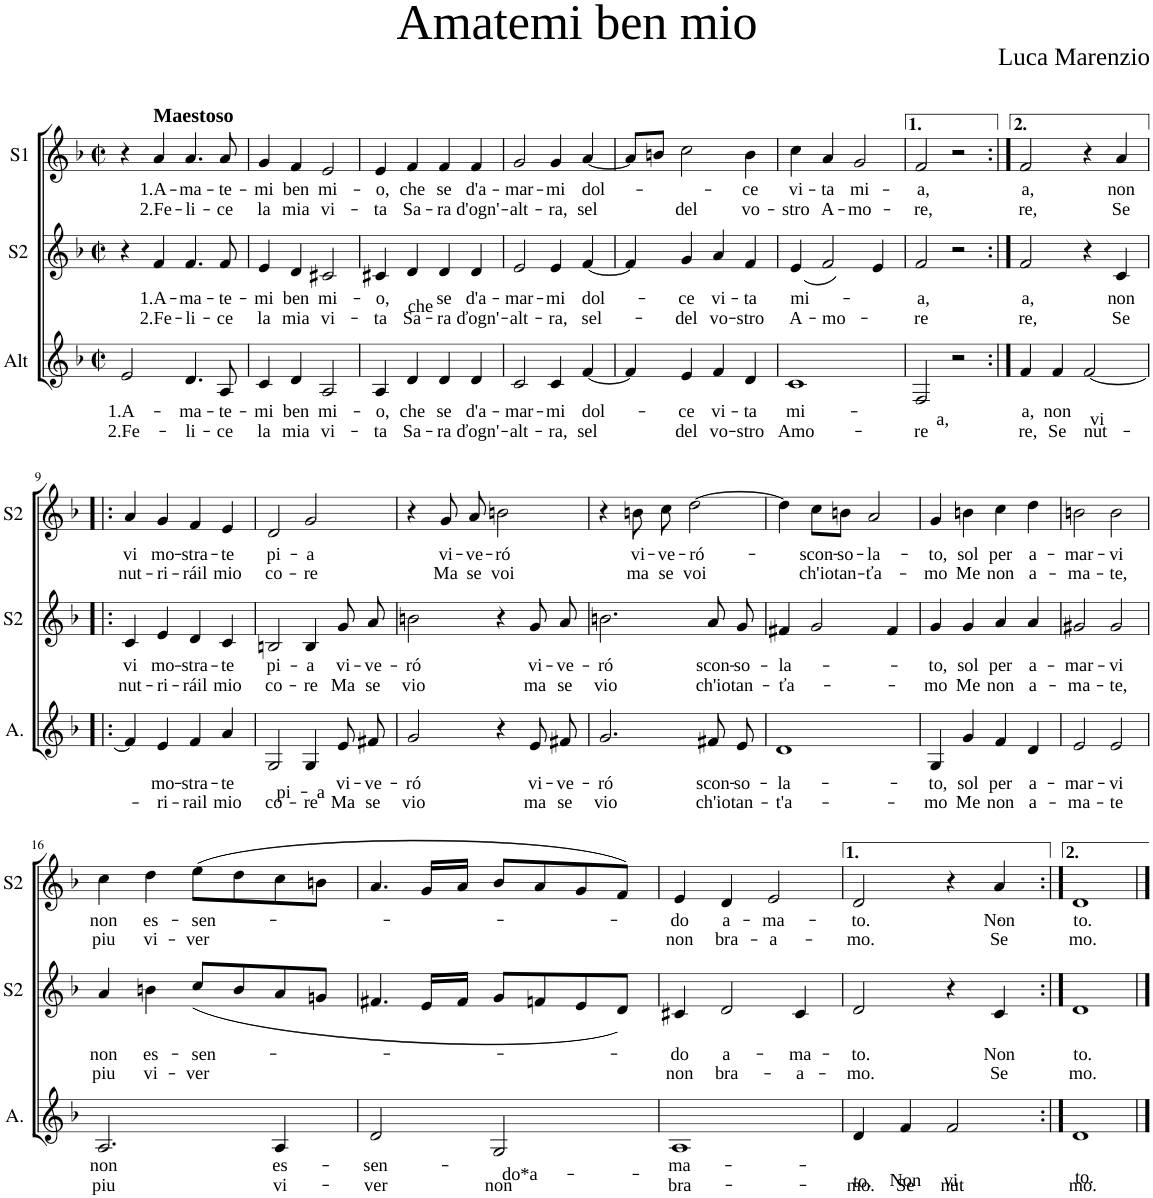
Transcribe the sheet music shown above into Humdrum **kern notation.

**kern	**text	**text	**kern	**text	**text	**kern	**text	**text
*part3	*part3	*part3	*part2	*part2	*part2	*part1	*part1	*part1
*staff3	*staff3	*staff3	*staff2	*staff2	*staff2	*staff1	*staff1	*staff1
*I"Alt	*	*	*I"S2	*	*	*I"S1	*	*
*I'A.	*	*	*I'S2	*	*	*I'S2	*	*
*clefG2	*	*	*clefG2	*	*	*clefG2	*	*
*k[b-]	*	*	*k[b-]	*	*	*k[b-]	*	*
*M4/4	*	*	*M4/4	*	*	*M4/4	*	*
*met(c|)	*	*	*met(c|)	*	*	*met(c|)	*	*
=1	=1	=1	=1	=1	=1	=1	=1	=1
!	!LO:LY:b	!LO:LY:b	!	!	!	!	!	!
2e/	1.A-	2.Fe-	4r	.	.	4r	.	.
!	!	!	!	!	!	!LO:TX:a:B:t=Maestoso	!	!
!	!	!	!	!LO:LY:b	!LO:LY:b	!	!LO:LY:b	!LO:LY:b
.	.	.	4f/	1.A-	2.Fe-	4a/	1.A-	2.Fe-
!	!LO:LY:b	!LO:LY:b	!	!LO:LY:b	!LO:LY:b	!	!LO:LY:b	!LO:LY:b
4.d/	-ma-	-li-	4.f/	-ma-	-li-	4.a/	-ma-	-li-
!	!LO:LY:b	!LO:LY:b	!	!LO:LY:b	!LO:LY:b	!	!LO:LY:b	!LO:LY:b
8A/	-te-	-ce	8f/	-te-	-ce	8a/	-te-	-ce
=2	=2	=2	=2	=2	=2	=2	=2	=2
!	!LO:LY:b	!LO:LY:b	!	!LO:LY:b	!LO:LY:b	!	!LO:LY:b	!LO:LY:b
4c/	-mi	la	4e/	-mi	la	4g/	-mi	la
!	!LO:LY:b	!LO:LY:b	!	!LO:LY:b	!LO:LY:b	!	!LO:LY:b	!LO:LY:b
4d/	ben	mia	4d/	ben	mia	4f/	ben	mia
!	!LO:LY:b	!LO:LY:b	!	!LO:LY:b	!LO:LY:b	!	!LO:LY:b	!LO:LY:b
2A/	mi-	vi-	2c#X/	mi-	vi-	2e/	mi-	vi-
=3	=3	=3	=3	=3	=3	=3	=3	=3
!	!LO:LY:b	!LO:LY:b	!	!LO:LY:b	!LO:LY:b	!	!LO:LY:b	!LO:LY:b
4A/	-o,	-ta	4c#X/	-o,	-ta	4e/	-o,	-ta
!	!LO:LY:b	!LO:LY:b	!	!LO:LY:b	!LO:LY:b	!	!LO:LY:b	!LO:LY:b
4d/	che	Sa-	4d/	che	Sa-	4f/	che	Sa-
!	!LO:LY:b	!LO:LY:b	!	!LO:LY:b	!LO:LY:b	!	!LO:LY:b	!LO:LY:b
4d/	se	-ra	4d/	se	-ra	4f/	se	-ra
!	!LO:LY:b	!LO:LY:b	!	!LO:LY:b	!LO:LY:b	!	!LO:LY:b	!LO:LY:b
4d/	d'a-	ďogn'-	4d/	d'a-	ďogn'-	4f/	d'a-	d'ogn'-
=4	=4	=4	=4	=4	=4	=4	=4	=4
!	!LO:LY:b	!LO:LY:b	!	!LO:LY:b	!LO:LY:b	!	!LO:LY:b	!LO:LY:b
2c/	-mar-	-alt-	2e/	-mar-	-alt-	2g/	-mar-	-alt-
!	!LO:LY:b	!LO:LY:b	!	!LO:LY:b	!LO:LY:b	!	!LO:LY:b	!LO:LY:b
4c/	-mi	-ra,	4e/	-mi	-ra,	4g/	-mi	-ra,
!	!LO:LY:b	!LO:LY:b	!	!LO:LY:b	!LO:LY:b	!	!LO:LY:b	!LO:LY:b
[4f/	dol-	sel	[4f/	dol-	sel-	[4a/	dol-	sel
=5	=5	=5	=5	=5	=5	=5	=5	=5
4f/]	.	.	4f/]	.	.	8a/L]	.	.
.	.	.	.	.	.	8bn/J	.	.
!	!LO:LY:b	!LO:LY:b	!	!LO:LY:b	!LO:LY:b	!	!	!LO:LY:b
4e/	-ce	del	4g/	-ce	-del	2cc\	.	del
!	!LO:LY:b	!LO:LY:b	!	!LO:LY:b	!LO:LY:b	!	!	!
4f/	vi-	vo-	4a/	vi-	vo-	.	.	.
!	!LO:LY:b	!LO:LY:b	!	!LO:LY:b	!LO:LY:b	!	!LO:LY:b	!LO:LY:b
4d/	-ta	-stro	4f/	-ta	-stro	4b\	-ce	vo-
=6	=6	=6	=6	=6	=6	=6	=6	=6
!	!LO:LY:b	!LO:LY:b	!	!LO:LY:b	!LO:LY:b	!	!LO:LY:b	!LO:LY:b
1c	mi-	Amo-	(4e/	mi-	A-	4cc\	vi-	-stro
!	!	!	!	!	!LO:LY:b	!	!LO:LY:b	!LO:LY:b
.	.	.	2f/)	.	-mo-	4a/	-ta	A-
!	!	!	!	!	!	!	!LO:LY:b	!LO:LY:b
.	.	.	.	.	.	2g/	mi-	-mo-
.	.	.	4e/	.	.	.	.	.
=7	=7	=7	=7	=7	=7	=7	=7	=7
!	!LO:LY:b	!LO:LY:b	!	!LO:LY:b	!LO:LY:b	!	!LO:LY:b	!LO:LY:b
2F/	-a,	-re	2f/	-a,	-re	2f/	-a,	-re,
2r	.	.	2r	.	.	2r	.	.
=8:|!	=8:|!	=8:|!	=8:|!	=8:|!	=8:|!	=8:|!	=8:|!	=8:|!
!	!LO:LY:b	!LO:LY:b	!	!LO:LY:b	!LO:LY:b	!	!LO:LY:b	!LO:LY:b
4f/	-a,	-re,	2f/	-a,	-re,	2f/	-a,	-re,
!	!LO:LY:b	!LO:LY:b	!	!	!	!	!	!
4f/	non	Se	.	.	.	.	.	.
!	!LO:LY:b	!LO:LY:b	!	!	!	!	!	!
[2f/	vi	nut-	4r	.	.	4r	.	.
!	!	!	!	!LO:LY:b	!LO:LY:b	!	!LO:LY:b	!LO:LY:b
.	.	.	4c/	non	Se	4a/	non	Se
!!LO:LB:g=z
=9!|:	=9!|:	=9!|:	=9!|:	=9!|:	=9!|:	=9!|:	=9!|:	=9!|:
!	!	!	!	!LO:LY:b	!LO:LY:b	!	!LO:LY:b	!LO:LY:b
4f/]	.	.	4c/	vi	nut-	4a/	vi	nut-
!	!LO:LY:b	!LO:LY:b	!	!LO:LY:b	!LO:LY:b	!	!LO:LY:b	!LO:LY:b
4e/	mo-	-ri-	4e/	mo-	-ri-	4g/	mo-	-ri-
!	!LO:LY:b	!LO:LY:b	!	!LO:LY:b	!LO:LY:b	!	!LO:LY:b	!LO:LY:b
4f/	-stra-	-rail	4d/	-stra-	-ráil	4f/	-stra-	-ráil
!	!LO:LY:b	!LO:LY:b	!	!LO:LY:b	!LO:LY:b	!	!LO:LY:b	!LO:LY:b
4a/	-te	mio	4c/	-te	mio	4e/	-te	mio
=10	=10	=10	=10	=10	=10	=10	=10	=10
!	!LO:LY:b	!LO:LY:b	!	!LO:LY:b	!LO:LY:b	!	!LO:LY:b	!LO:LY:b
2G/	pi-	co-	2Bn/	pi-	co-	2d/	pi-	co-
!	!LO:LY:b	!LO:LY:b	!	!LO:LY:b	!LO:LY:b	!	!LO:LY:b	!LO:LY:b
4G/	-a	-re	4B/	-a	-re	2g/	-a	-re
!	!LO:LY:b	!LO:LY:b	!	!LO:LY:b	!LO:LY:b	!	!	!
8e/L	vi-	Ma	8g/	vi-	Ma	.	.	.
!	!LO:LY:b	!LO:LY:b	!	!LO:LY:b	!LO:LY:b	!	!	!
8f#X/J	-ve-	se	8a/	-ve-	se	.	.	.
=11	=11	=11	=11	=11	=11	=11	=11	=11
!	!LO:LY:b	!LO:LY:b	!	!LO:LY:b	!LO:LY:b	!	!	!
2g/	-ró	vio	2bn\	-ró	vio	4r	.	.
!	!	!	!	!	!	!	!LO:LY:b	!LO:LY:b
.	.	.	.	.	.	8g/	vi-	Ma
!	!	!	!	!	!	!	!LO:LY:b	!LO:LY:b
.	.	.	.	.	.	8a/	-ve-	se
!	!	!	!	!	!	!	!LO:LY:b	!LO:LY:b
4r	.	.	4r	.	.	2bn\	-ró	voi
!	!LO:LY:b	!LO:LY:b	!	!LO:LY:b	!LO:LY:b	!	!	!
8e/L	vi-	ma	8g/	vi-	ma	.	.	.
!	!LO:LY:b	!LO:LY:b	!	!LO:LY:b	!LO:LY:b	!	!	!
8f#X/J	-ve-	se	8a/	-ve-	se	.	.	.
=12	=12	=12	=12	=12	=12	=12	=12	=12
!	!LO:LY:b	!LO:LY:b	!	!LO:LY:b	!LO:LY:b	!	!	!
2.g/	-ró	vio	2.bn\	-ró	vio	4r	.	.
!	!	!	!	!	!	!	!LO:LY:b	!LO:LY:b
.	.	.	.	.	.	8bn\	vi-	ma
!	!	!	!	!	!	!	!LO:LY:b	!LO:LY:b
.	.	.	.	.	.	8cc\	-ve-	se
!	!	!	!	!	!	!	!LO:LY:b	!LO:LY:b
.	.	.	.	.	.	[2dd\	-ró-	voi
!	!LO:LY:b	!LO:LY:b	!	!LO:LY:b	!LO:LY:b	!	!	!
8f#X/L	scon-	ch'io	8a/	scon-	ch'io	.	.	.
!	!LO:LY:b	!LO:LY:b	!	!LO:LY:b	!LO:LY:b	!	!	!
8e/J	-so-	tan-	8g/	-so-	tan-	.	.	.
=13	=13	=13	=13	=13	=13	=13	=13	=13
!	!LO:LY:b	!LO:LY:b	!	!LO:LY:b	!LO:LY:b	!	!	!
1d	-la-	-t'a-	4f#X/	-la-	-ťa-	4dd\]	.	.
!	!	!	!	!	!	!	!LO:LY:b	!LO:LY:b
.	.	.	2g/	.	.	8cc\L	-scon-	ch'io
!	!	!	!	!	!	!	!LO:LY:b	!LO:LY:b
.	.	.	.	.	.	8bn\J	-so-	tan-
!	!	!	!	!	!	!	!LO:LY:b	!LO:LY:b
.	.	.	.	.	.	2a/	-la-	-ťa-
.	.	.	4f#/	.	.	.	.	.
=14	=14	=14	=14	=14	=14	=14	=14	=14
!	!LO:LY:b	!LO:LY:b	!	!LO:LY:b	!LO:LY:b	!	!LO:LY:b	!LO:LY:b
4G/	-to,	-mo	4g/	-to,	-mo	4g/	-to,	-mo
!	!LO:LY:b	!LO:LY:b	!	!LO:LY:b	!LO:LY:b	!	!LO:LY:b	!LO:LY:b
4g/	sol	Me	4g/	sol	Me	4bn\	sol	Me
!	!LO:LY:b	!LO:LY:b	!	!LO:LY:b	!LO:LY:b	!	!LO:LY:b	!LO:LY:b
4f/	per	non	4a/	per	non	4cc\	per	non
!	!LO:LY:b	!LO:LY:b	!	!LO:LY:b	!LO:LY:b	!	!LO:LY:b	!LO:LY:b
4d/	a-	a-	4a/	a-	a-	4dd\	a-	a-
=15	=15	=15	=15	=15	=15	=15	=15	=15
!	!LO:LY:b	!LO:LY:b	!	!LO:LY:b	!LO:LY:b	!	!LO:LY:b	!LO:LY:b
2e/	-mar-	-ma-	2g#X/	-mar-	-ma-	2bn\	-mar-	-ma-
!	!LO:LY:b	!LO:LY:b	!	!LO:LY:b	!LO:LY:b	!	!LO:LY:b	!LO:LY:b
2e/	-vi	-te	2g#/	-vi	-te,	2b\	-vi	-te,
!!LO:LB:g=z
=16	=16	=16	=16	=16	=16	=16	=16	=16
!	!LO:LY:b	!LO:LY:b	!	!LO:LY:b	!LO:LY:b	!	!LO:LY:b	!LO:LY:b
2.A/	non	piu	4a/	non	piu	4cc\	non	piu
!	!	!	!	!LO:LY:b	!LO:LY:b	!	!LO:LY:b	!LO:LY:b
.	.	.	4bn\	es-	vi-	4dd\	es-	vi-
!	!	!	!	!LO:LY:b	!LO:LY:b	!	!LO:LY:b	!LO:LY:b
.	.	.	(8cc/L	-sen-	-ver	(8ee\L	-sen-	-ver
.	.	.	8b/	.	.	8dd\	.	.
!	!LO:LY:b	!LO:LY:b	!	!	!	!	!	!
4A/	es-	vi-	8a/	.	.	8cc\	.	.
.	.	.	8gn/J	.	.	8bn\J	.	.
=17	=17	=17	=17	=17	=17	=17	=17	=17
!	!LO:LY:b	!LO:LY:b	!	!	!	!	!	!
2d/	-sen-	-ver	4.f#X/	.	.	4.a/	.	.
.	.	.	16e/LL	.	.	16g/LL	.	.
.	.	.	16f#/JJ	.	.	16a/JJ	.	.
!	!LO:LY:b	!LO:LY:b	!	!	!	!	!	!
2G/	-do*a-	non	8g/L	.	.	8b-/L	.	.
.	.	.	8fn/	.	.	8a/	.	.
.	.	.	8e/	.	.	8g/	.	.
.	.	.	8d/J)	.	.	8f/J)	.	.
=18	=18	=18	=18	=18	=18	=18	=18	=18
!	!LO:LY:b	!LO:LY:b	!	!LO:LY:b	!LO:LY:b	!	!LO:LY:b	!LO:LY:b
1A	-ma-	bra-	4c#X/	do	non	4e/	do	non
!	!	!	!	!LO:LY:b	!LO:LY:b	!	!LO:LY:b	!LO:LY:b
.	.	.	2d/	a-	bra-	4d/	a-	bra-
!	!	!	!	!	!	!	!LO:LY:b	!LO:LY:b
.	.	.	.	.	.	2e/	-ma-	-a-
!	!	!	!	!LO:LY:b	!LO:LY:b	!	!	!
.	.	.	4c#/	-ma-	-a-	.	.	.
=19	=19	=19	=19	=19	=19	=19	=19	=19
!	!LO:LY:b	!LO:LY:b	!	!LO:LY:b	!LO:LY:b	!	!LO:LY:b	!LO:LY:b
4d/	-to.	-mo.	2d/	-to.	-mo.	2d/	-to.	-mo.
!	!LO:LY:b	!LO:LY:b	!	!	!	!	!	!
4f/	Non	Se	.	.	.	.	.	.
!	!LO:LY:b	!LO:LY:b	!	!	!	!	!	!
2f/	vi	nut-	4r	.	.	4r	.	.
!	!	!	!	!LO:LY:b	!LO:LY:b	!	!LO:LY:b	!LO:LY:b
.	.	.	4c/	Non	Se	4a/	Non-	Se
=20:|!	=20:|!	=20:|!	=20:|!	=20:|!	=20:|!	=20:|!	=20:|!	=20:|!
!	!LO:LY:b	!LO:LY:b	!	!LO:LY:b	!LO:LY:b	!	!LO:LY:b	!LO:LY:b
1d	to.	-mo.	1d	to.	mo.	1d	to.	mo.
==	==	==	==	==	==	==	==	==
*-	*-	*-	*-	*-	*-	*-	*-	*-
